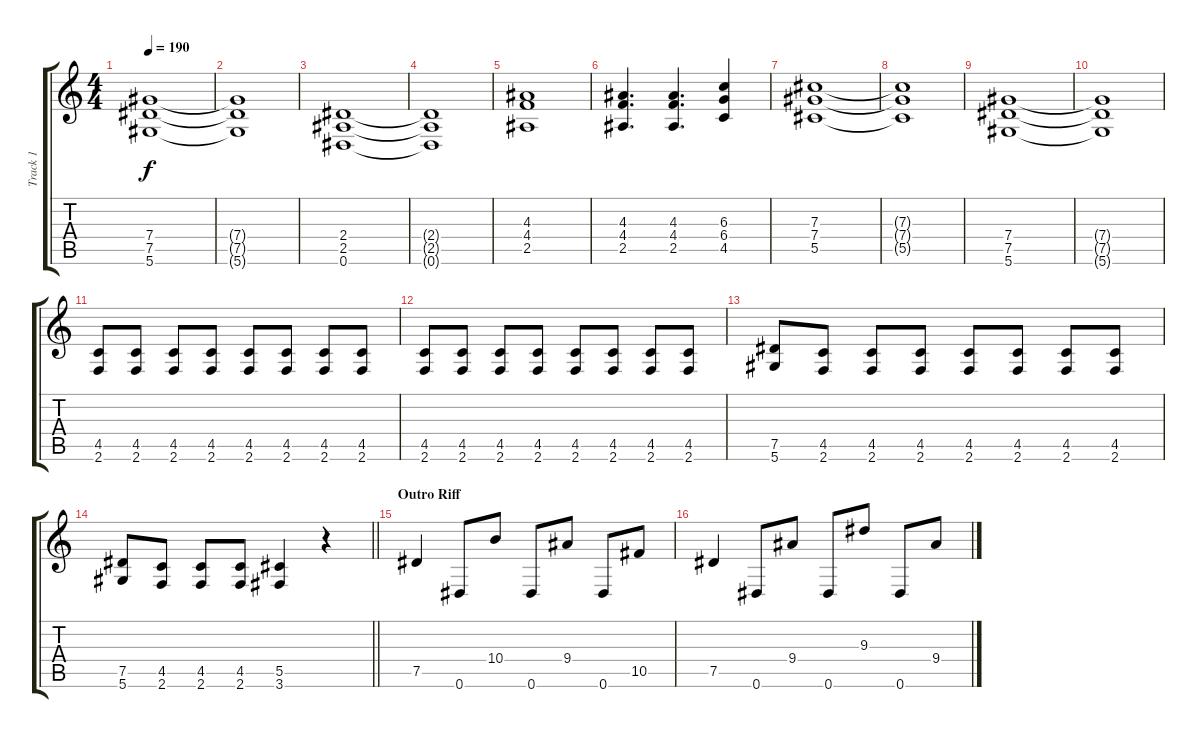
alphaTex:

\track ("Track 1" "Track 1") {instrument distortionguitar}
\staff {score tabs}
\tuning (Eb4 Bb3 Gb3 Db3 Ab2 Eb2) {hide}
\ts (4 4)
\tempo 190
\clef g2
\ks c
(7.4 7.5 5.6).1{dy f} |
(7.4{t} 7.5{t} 5.6{t}).1 |
(2.4 2.5 0.6).1 |
(2.4{t} 2.5{t} 0.6{t}).1 |
(4.3 4.4 2.5).1 |
(4.3 4.4 2.5).4{d} (4.3 4.4 2.5).4{d} (6.3 6.4 4.5).4 |
(7.3 7.4 5.5).1 |
(7.3{t} 7.4{t} 5.5{t}).1 |
(7.4 7.5 5.6).1 |
(7.4{t} 7.5{t} 5.6{t}).1 |
(4.5 2.6).8 (4.5 2.6).8 (4.5 2.6).8 (4.5 2.6).8 (4.5 2.6).8 (4.5 2.6).8 (4.5 2.6).8 (4.5 2.6).8 |
(4.5 2.6).8 (4.5 2.6).8 (4.5 2.6).8 (4.5 2.6).8 (4.5 2.6).8 (4.5 2.6).8 (4.5 2.6).8 (4.5 2.6).8 |
(7.5 5.6).8 (4.5 2.6).8 (4.5 2.6).8 (4.5 2.6).8 (4.5 2.6).8 (4.5 2.6).8 (4.5 2.6).8 (4.5 2.6).8 |
\barLineRight lightlight
(7.5 5.6).8 (4.5 2.6).8 (4.5 2.6).8 (4.5 2.6).8 (5.5 3.6).4 r.4 |
\section ("" "Outro Riff")
7.5.4 0.6.8 10.4.8 0.6.8 9.4.8 0.6.8 10.5.8 |
7.5.4 0.6.8 9.4.8 0.6.8 9.3.8 0.6.8 9.4.8
